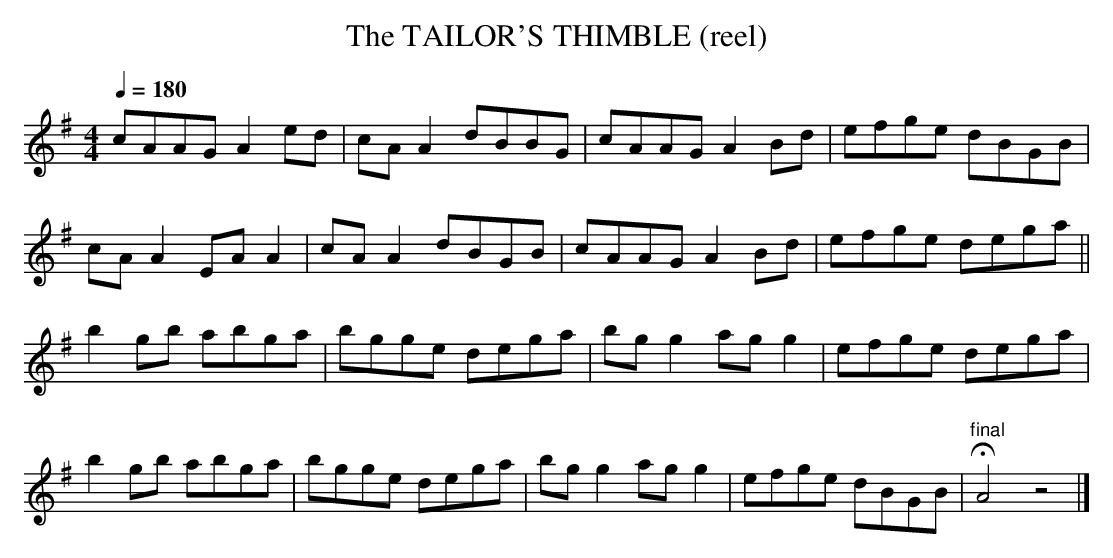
X:1
T:TAILOR'S THIMBLE (reel), The
Q:1/4=180
M:4/4
K:G %Ador
cAAG A2ed|cAA2 dBBG|cAAG A2Bd|efge dBGB|
cA A2 EA A2|cA A2 dBGB|cAAG A2Bd|efge dega||
b2 gb abga|bgge dega|bg g2 ag g2|efge dega|
b2 gb abga|bgge dega|bg g2 ag g2|efge dBGB|\
"final"HA4z4|]
